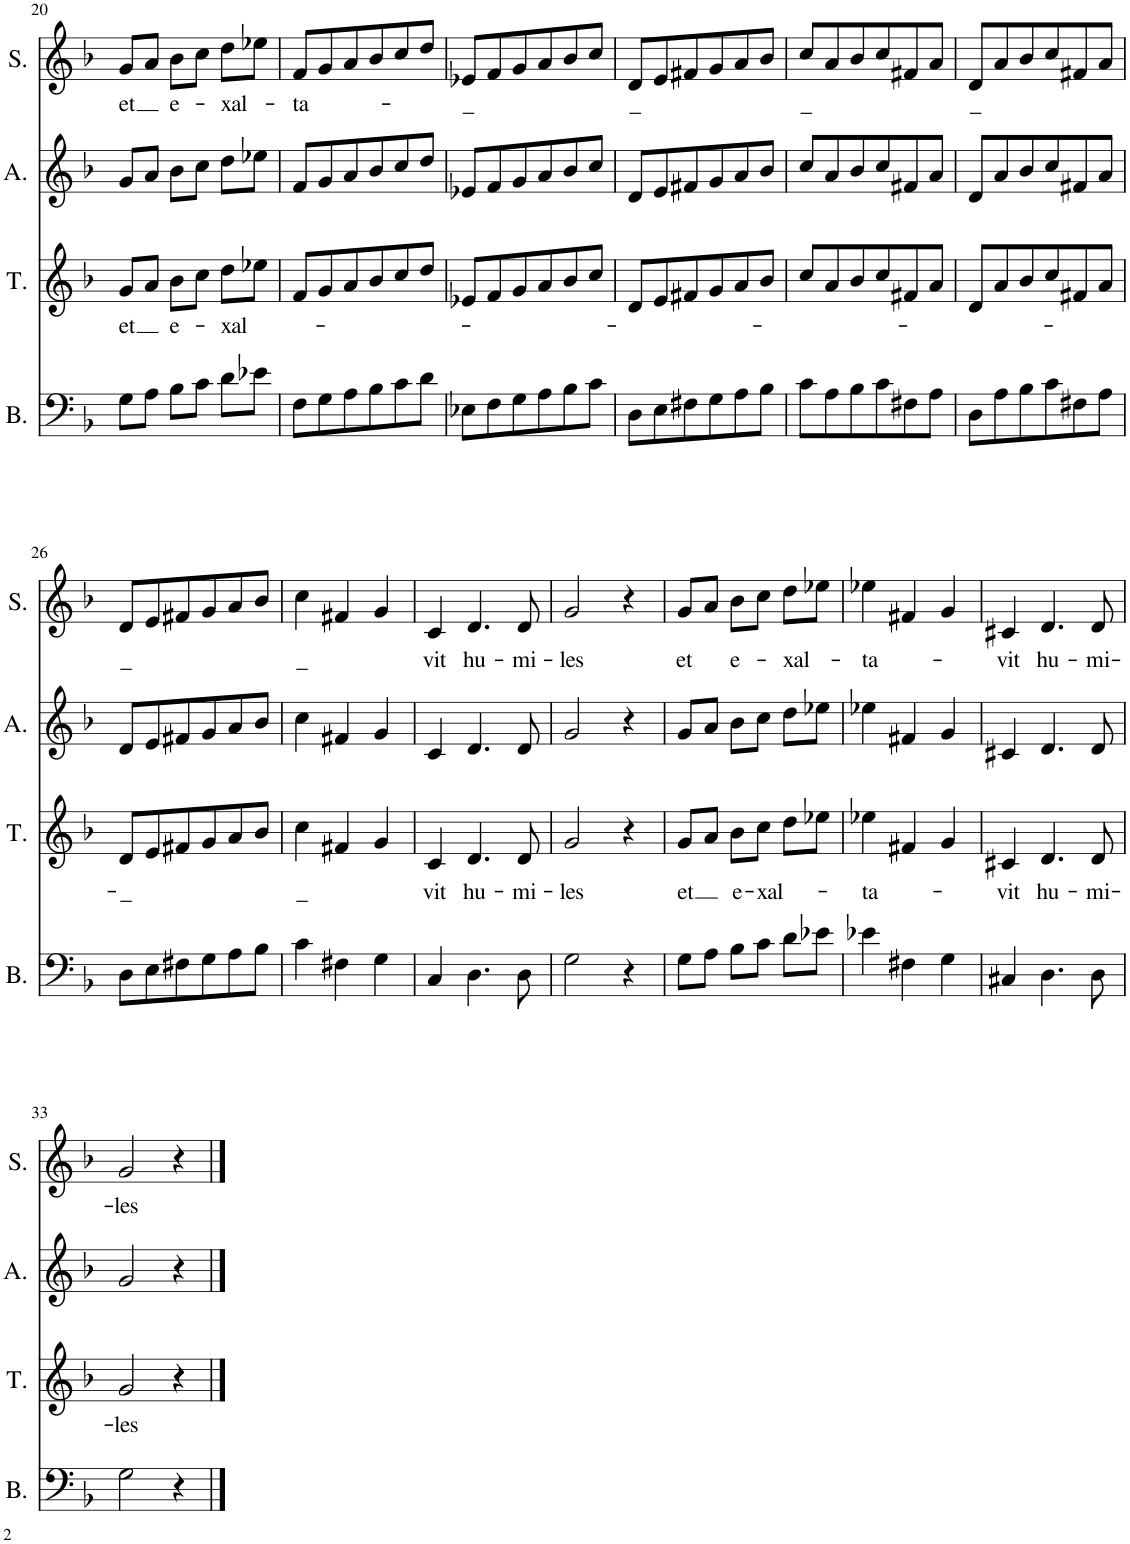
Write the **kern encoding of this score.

**kern	**kern	**text	**kern	**kern	**text
*part4	*part3	*part3	*part2	*part1	*part1
*staff4	*staff3	*staff3	*staff2	*staff1	*staff1
*I"Basse	*I"Tenor	*	*I"Alto	*I"Soprano	*
*I'B.	*I'T.	*	*I'A.	*I'S.	*
!!LO:PB:g=z
*clefF4	*clefG2	*	*clefG2	*clefG2	*
*k[b-]	*k[b-]	*	*k[b-]	*k[b-]	*
*M3/4	*M3/4	*	*M3/4	*M3/4	*
=20	=20	=20	=20	=20	=20
!	!	!LO:LY:b	!	!	!LO:LY:b
8G\L	8g/L	et	8g/L	8g/L	et
8A\J	8a/J	.	8a/J	8a/J	.
!	!	!LO:LY:b	!	!	!LO:LY:b
8B-\L	8b-\L	e-	8b-\L	8b-\L	e-
8c\J	8cc\J	.	8cc\J	8cc\J	.
!	!	!LO:LY:b	!	!	!LO:LY:b
8d\L	8dd\L	-xal-	8dd\L	8dd\L	-xal-
8e-X\J	8ee-X\J	.	8ee-X\J	8ee-X\J	.
=21	=21	=21	=21	=21	=21
!	!	!	!	!	!LO:LY:b
8F\L	8f/L	.	8f/L	8f/L	-ta-
8G\	8g/	.	8g/	8g/	.
8A\	8a/	.	8a/	8a/	.
8B-\	8b-/	.	8b-/	8b-/	.
8c\	8cc/	.	8cc/	8cc/	.
8d\J	8dd/J	.	8dd/J	8dd/J	.
=22	=22	=22	=22	=22	=22
!	!	!	!	!	!LO:LY:b
8E-X\L	8e-X/L	.	8e-X/L	8e-X/L	-_
8F\	8f/	.	8f/	8f/	.
8G\	8g/	.	8g/	8g/	.
8A\	8a/	.	8a/	8a/	.
8B-\	8b-/	.	8b-/	8b-/	.
8c\J	8cc/J	.	8cc/J	8cc/J	.
=23	=23	=23	=23	=23	=23
!	!	!	!	!	!LO:LY:b
8D\L	8d/L	.	8d/L	8d/L	_
8E\	8e/	.	8e/	8e/	.
8F#X\	8f#X/	.	8f#X/	8f#X/	.
8G\	8g/	.	8g/	8g/	.
8A\	8a/	.	8a/	8a/	.
8B-\J	8b-/J	.	8b-/J	8b-/J	.
=24	=24	=24	=24	=24	=24
!	!	!	!	!	!LO:LY:b
8c\L	8cc/L	.	8cc/L	8cc/L	_
8A\	8a/	.	8a/	8a/	.
8B-\	8b-/	.	8b-/	8b-/	.
8c\	8cc/	.	8cc/	8cc/	.
8F#X\	8f#X/	.	8f#X/	8f#X/	.
8A\J	8a/J	.	8a/J	8a/J	.
=25	=25	=25	=25	=25	=25
!	!	!	!	!	!LO:LY:b
8D\L	8d/L	.	8d/L	8d/L	_
8A\	8a/	.	8a/	8a/	.
8B-\	8b-/	.	8b-/	8b-/	.
8c\	8cc/	.	8cc/	8cc/	.
8F#X\	8f#X/	.	8f#X/	8f#X/	.
8A\J	8a/J	.	8a/J	8a/J	.
!!LO:LB:g=z
=26	=26	=26	=26	=26	=26
!	!	!LO:LY:b	!	!	!LO:LY:b
8D\L	8d/L	_	8d/L	8d/L	_
8E\	8e/	.	8e/	8e/	.
8F#X\	8f#X/	.	8f#X/	8f#X/	.
8G\	8g/	.	8g/	8g/	.
8A\	8a/	.	8a/	8a/	.
8B-\J	8b-/J	.	8b-/J	8b-/J	.
=27	=27	=27	=27	=27	=27
!	!	!LO:LY:b	!	!	!LO:LY:b
4c\	4cc\	_	4cc\	4cc\	_
4F#X\	4f#X/	.	4f#X/	4f#X/	.
4G\	4g/	.	4g/	4g/	.
=28	=28	=28	=28	=28	=28
!	!	!LO:LY:b	!	!	!LO:LY:b
4C/	4c/	vit	4c/	4c/	vit
!	!	!LO:LY:b	!	!	!LO:LY:b
4.D\	4.d/	hu-	4.d/	4.d/	hu-
!	!	!LO:LY:b	!	!	!LO:LY:b
8D\	8d/	-mi-	8d/	8d/	-mi-
=29	=29	=29	=29	=29	=29
!	!	!LO:LY:b	!	!	!LO:LY:b
2G\	2g/	-les	2g/	2g/	-les
4r	4r	.	4r	4r	.
=30	=30	=30	=30	=30	=30
!	!	!LO:LY:b	!	!	!LO:LY:b
8G\L	8g/L	et	8g/L	8g/L	et
8A\J	8a/J	.	8a/J	8a/J	.
!	!	!LO:LY:b	!	!	!LO:LY:b
8B-\L	8b-\L	e-	8b-\L	8b-\L	e-
!	!	!LO:LY:b	!	!	!
8c\J	8cc\J	-xal-	8cc\J	8cc\J	.
!	!	!	!	!	!LO:LY:b
8d\L	8dd\L	.	8dd\L	8dd\L	-xal-
8e-X\J	8ee-X\J	.	8ee-X\J	8ee-X\J	.
=31	=31	=31	=31	=31	=31
!	!	!LO:LY:b	!	!	!LO:LY:b
4e-X\	4ee-X\	-ta-	4ee-X\	4ee-X\	-ta-
4F#X\	4f#X/	.	4f#X/	4f#X/	.
4G\	4g/	.	4g/	4g/	.
=32	=32	=32	=32	=32	=32
!	!	!LO:LY:b	!	!	!LO:LY:b
4C#X/	4c#X/	-vit	4c#X/	4c#X/	-vit
!	!	!LO:LY:b	!	!	!LO:LY:b
4.D\	4.d/	hu-	4.d/	4.d/	hu-
!	!	!LO:LY:b	!	!	!LO:LY:b
8D\	8d/	-mi-	8d/	8d/	-mi-
!!LO:LB:g=z
=33	=33	=33	=33	=33	=33
!	!	!LO:LY:b	!	!	!LO:LY:b
2G\	2g/	-les	2g/	2g/	-les
4r	4r	.	4r	4r	.
==	==	==	==	==	==
*-	*-	*-	*-	*-	*-
